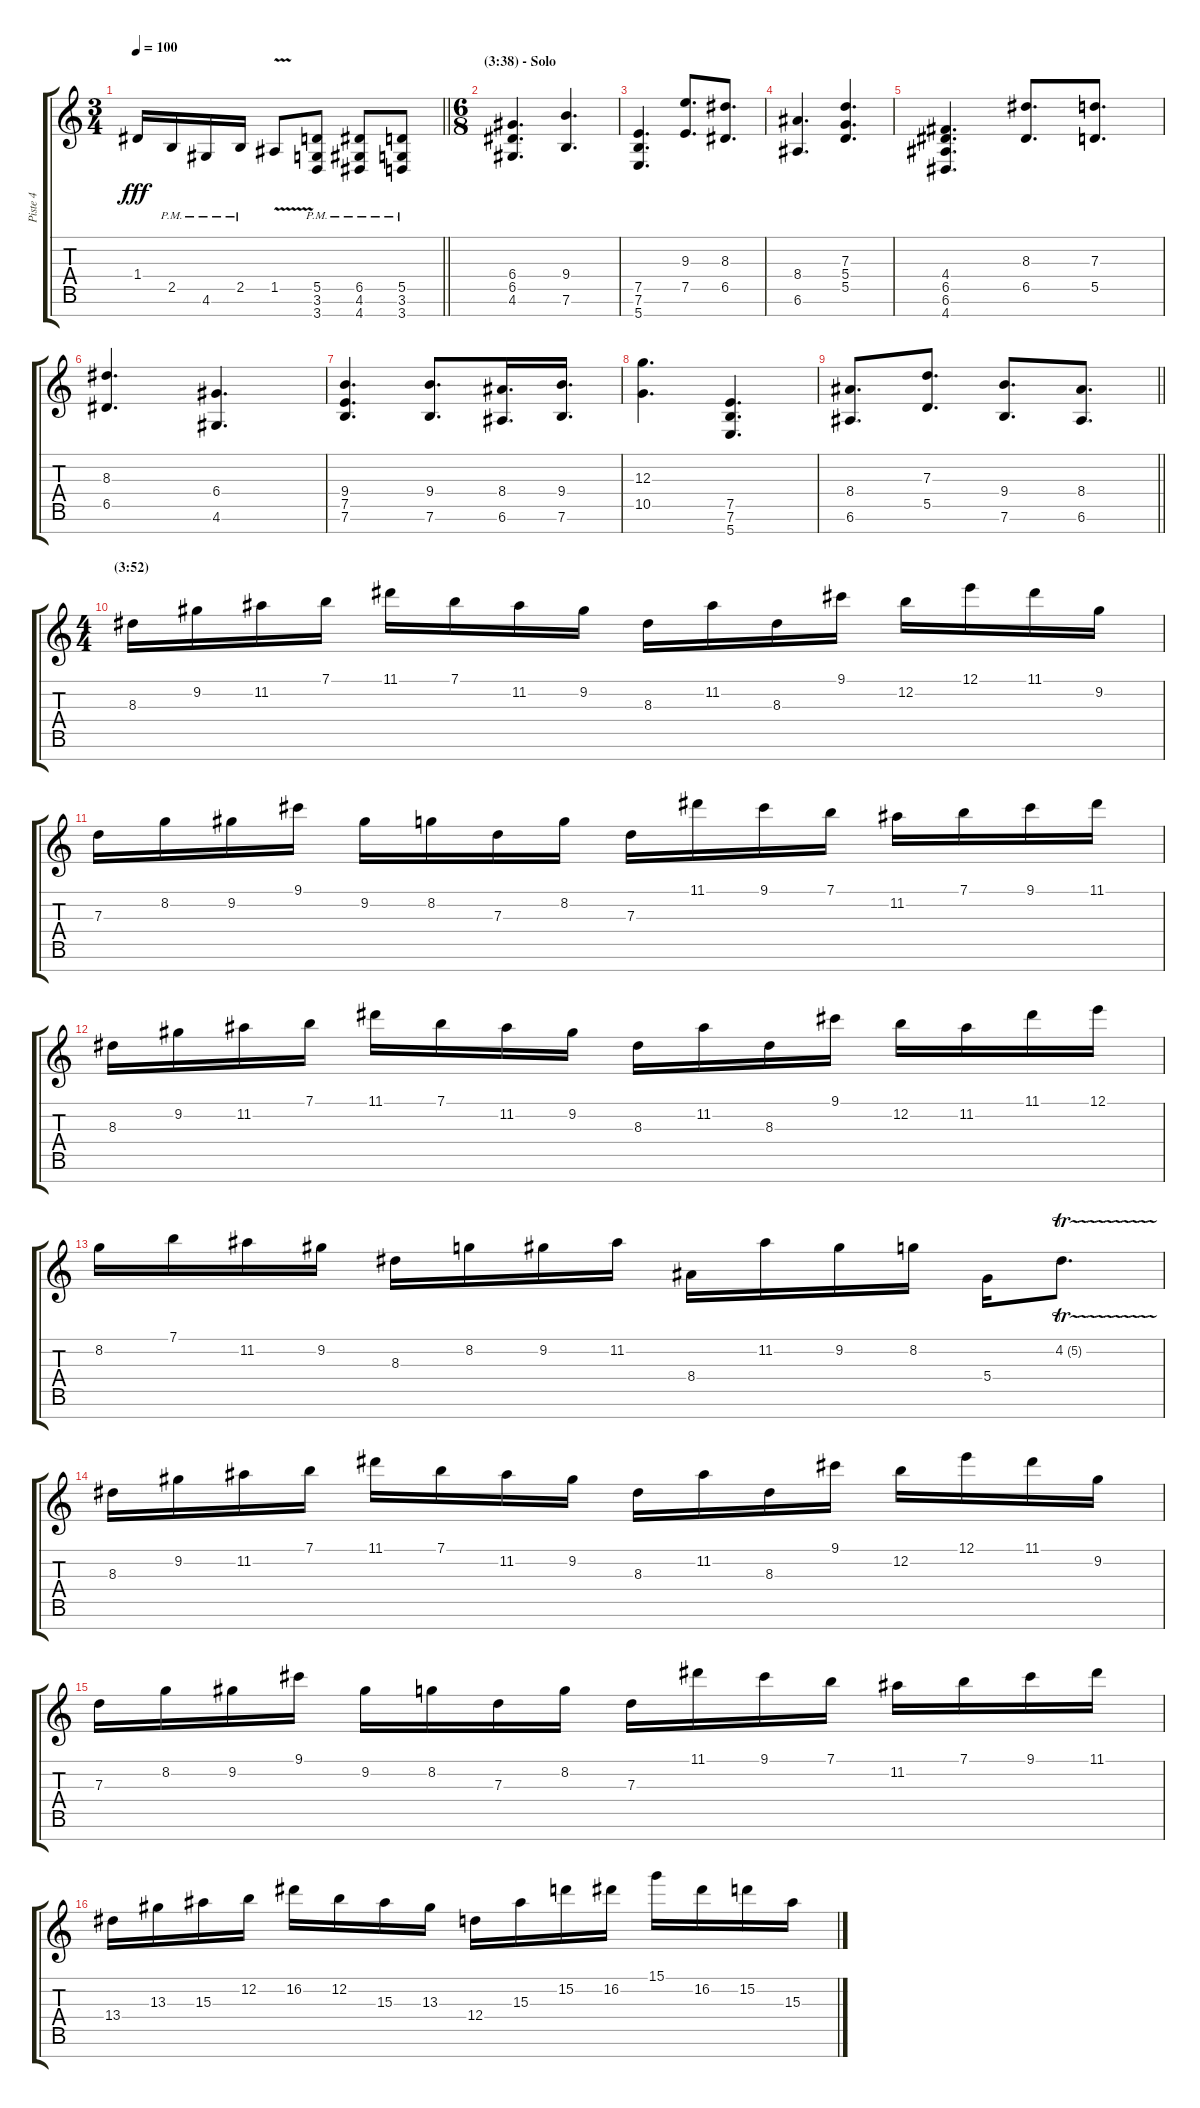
\track ("Piste 4" "Piste 4") {instrument distortionguitar}
\staff {score tabs}
\tuning (E4 B3 G3 D3 A2 E2 B1) {hide}
\ts (3 4)
\tempo 100
\clef g2
\barLineRight lightlight
\ks c
1.4.16{dy fff} 2.5{pm}.16 4.6{pm}.16 2.5{pm}.16 1.5{v}.8 (5.5{pm} 3.6{pm} 3.7{pm}).8 (6.5{pm} 4.6{pm} 4.7{pm}).8 (5.5{pm} 3.6{pm} 3.7{pm}).8 |
\ts (6 8)
\section ("" "(3:38) - Solo")
(6.4 6.5 4.6).4{d} (9.4 7.6).4{d} |
(7.5 7.6 5.7).4{d} (9.3 7.5).8{d} (8.3 6.5).8{d} |
(8.4 6.6).4{d} (7.3 5.4 5.5).4{d} |
(4.4 6.5 6.6 4.7).4{d} (8.3 6.5).8{d} (7.3 5.5).8{d} |
(8.3 6.5).4{d} (6.4 4.6).4{d} |
(9.4 7.5 7.6).4{d} (9.4 7.6).8{d} (8.4 6.6).16{d} (9.4 7.6).16{d} |
(12.3 10.5).4{d} (7.5 7.6 5.7).4{d} |
\barLineRight lightlight
(8.4 6.6).8{d} (7.3 5.5).8{d} (9.4 7.6).8{d} (8.4 6.6).8{d} |
\ts (4 4)
\section ("" "(3:52)")
8.3.16 9.2.16 11.2.16 7.1.16 11.1.16 7.1.16 11.2.16 9.2.16 8.3.16 11.2.16 8.3.16 9.1.16 12.2.16 12.1.16 11.1.16 9.2.16 |
7.3.16 8.2.16 9.2.16 9.1.16 9.2.16 8.2.16 7.3.16 8.2.16 7.3.16 11.1.16 9.1.16 7.1.16 11.2.16 7.1.16 9.1.16 11.1.16 |
8.3.16 9.2.16 11.2.16 7.1.16 11.1.16 7.1.16 11.2.16 9.2.16 8.3.16 11.2.16 8.3.16 9.1.16 12.2.16 11.2.16 11.1.16 12.1.16 |
8.2.16 7.1.16 11.2.16 9.2.16 8.3.16 8.2.16 9.2.16 11.2.16 8.4.16 11.2.16 9.2.16 8.2.16 5.4.16 4.2{tr (5 32)}.8{d} |
8.3.16 9.2.16 11.2.16 7.1.16 11.1.16 7.1.16 11.2.16 9.2.16 8.3.16 11.2.16 8.3.16 9.1.16 12.2.16 12.1.16 11.1.16 9.2.16 |
7.3.16 8.2.16 9.2.16 9.1.16 9.2.16 8.2.16 7.3.16 8.2.16 7.3.16 11.1.16 9.1.16 7.1.16 11.2.16 7.1.16 9.1.16 11.1.16 |
13.4.16 13.3.16 15.3.16 12.2.16 16.2.16 12.2.16 15.3.16 13.3.16 12.4.16 15.3.16 15.2.16 16.2.16 15.1.16 16.2.16 15.2.16 15.3.16
